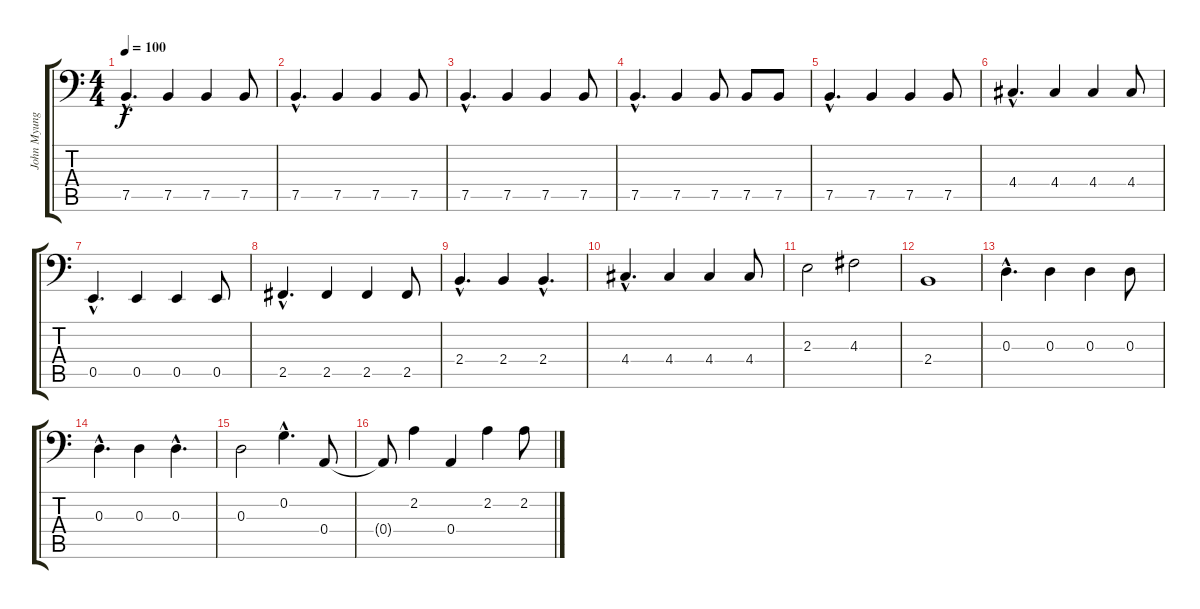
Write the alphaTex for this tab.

\track ("John Myung - 6 Strings Bass" "John Myung") {instrument electricbassfinger}
\staff {score tabs}
\tuning (C3 G2 D2 A1 E1 B0) {hide}
\ts (4 4)
\tempo 100
\clef f4
\ks c
7.5{hac}.4{d dy f} 7.5.4 7.5.4 7.5.8 |
7.5{hac}.4{d} 7.5.4 7.5.4 7.5.8 |
7.5{hac}.4{d} 7.5.4 7.5.4 7.5.8 |
7.5{hac}.4{d} 7.5.4 7.5.8 7.5.8 7.5.8 |
7.5{hac}.4{d} 7.5.4 7.5.4 7.5.8 |
4.4{hac}.4{d} 4.4.4 4.4.4 4.4.8 |
0.5{hac}.4{d} 0.5.4 0.5.4 0.5.8 |
2.5{hac}.4{d} 2.5.4 2.5.4 2.5.8 |
2.4{hac}.4{d} 2.4.4 2.4{hac}.4{d} |
4.4{hac}.4{d} 4.4.4 4.4.4 4.4.8 |
2.3.2 4.3.2 |
2.4.1 |
0.3{hac}.4{d} 0.3.4 0.3.4 0.3.8 |
0.3{hac}.4{d} 0.3.4 0.3{hac}.4{d} |
0.3.2 0.2{hac}.4{d} 0.4.8 |
0.4{t}.8 2.2.4 0.4.4 2.2.4 2.2.8
